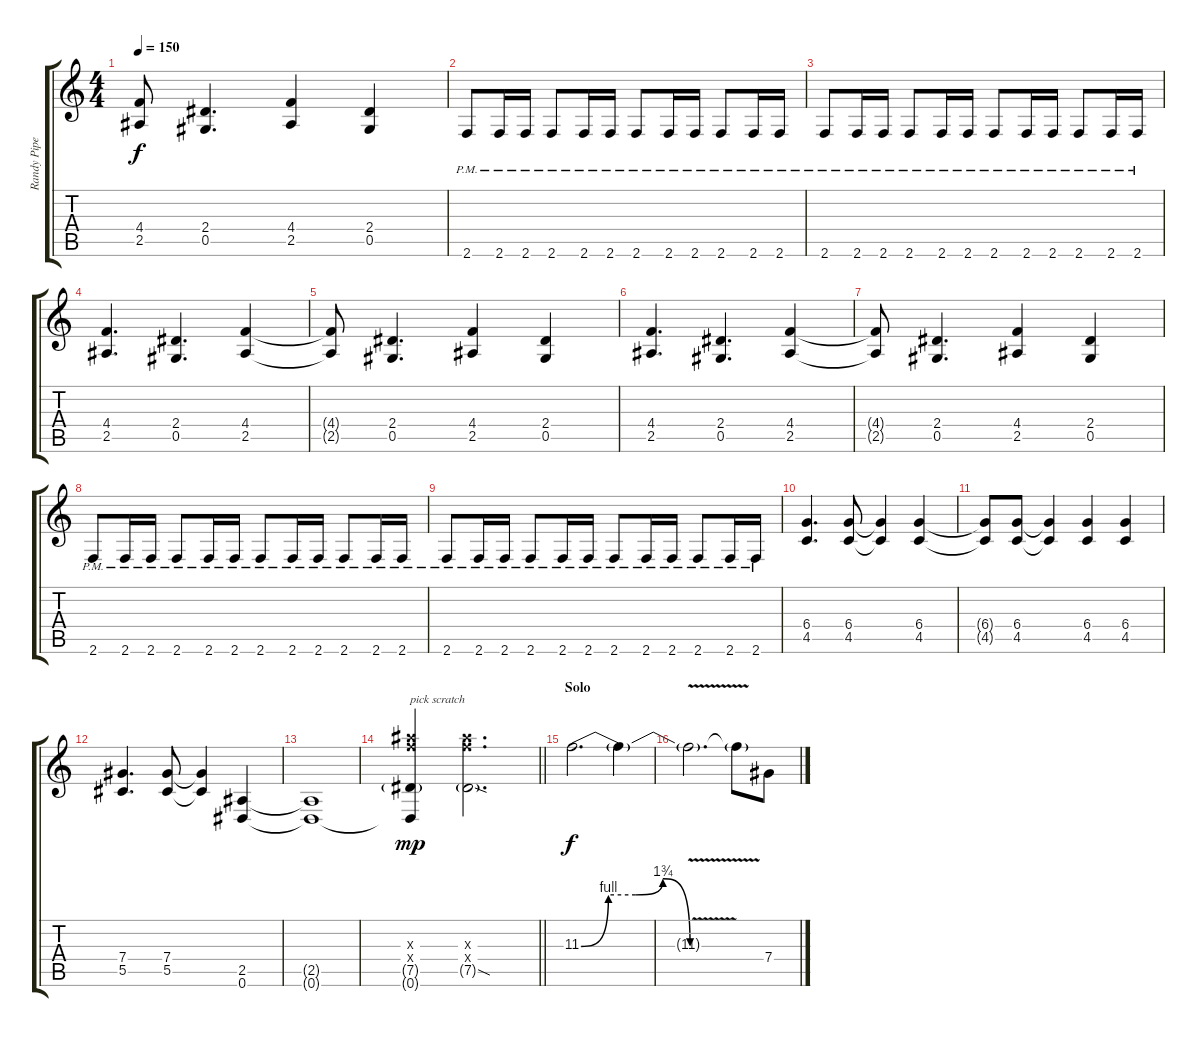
\track ("Randy Piper (rythm / solo)" "Randy Pipe") {instrument distortionguitar}
\staff {score tabs}
\tuning (Eb4 Bb3 Gb3 Db3 Ab2 Eb2) {hide}
\ts (4 4)
\tempo 150
\clef g2
\ks c
(4.4{t} 2.5{t}).8{dy f} (2.4 0.5).4{d} (4.4 2.5).4 (2.4 0.5).4 |
2.6{pm}.8 2.6{pm}.16 2.6{pm}.16 2.6{pm}.8 2.6{pm}.16 2.6{pm}.16 2.6{pm}.8 2.6{pm}.16 2.6{pm}.16 2.6{pm}.8 2.6{pm}.16 2.6{pm}.16 |
2.6{pm}.8 2.6{pm}.16 2.6{pm}.16 2.6{pm}.8 2.6{pm}.16 2.6{pm}.16 2.6{pm}.8 2.6{pm}.16 2.6{pm}.16 2.6{pm}.8 2.6{pm}.16 2.6{pm}.16 |
(4.4 2.5).4{d} (2.4 0.5).4{d} (4.4 2.5).4 |
(4.4{t} 2.5{t}).8 (2.4 0.5).4{d} (4.4 2.5).4 (2.4 0.5).4 |
(4.4 2.5).4{d} (2.4 0.5).4{d} (4.4 2.5).4 |
(4.4{t} 2.5{t}).8 (2.4 0.5).4{d} (4.4 2.5).4 (2.4 0.5).4 |
2.6{pm}.8 2.6{pm}.16 2.6{pm}.16 2.6{pm}.8 2.6{pm}.16 2.6{pm}.16 2.6{pm}.8 2.6{pm}.16 2.6{pm}.16 2.6{pm}.8 2.6{pm}.16 2.6{pm}.16 |
2.6{pm}.8 2.6{pm}.16 2.6{pm}.16 2.6{pm}.8 2.6{pm}.16 2.6{pm}.16 2.6{pm}.8 2.6{pm}.16 2.6{pm}.16 2.6{pm}.8 2.6{pm}.16 2.6{pm}.16 |
(6.4 4.5).4{d} (6.4 4.5).8 (6.4{t} 4.5{t}).4 (6.4 4.5).4 |
(6.4{t} 4.5{t}).8 (6.4 4.5).8 (6.4{t} 4.5{t}).4 (6.4 4.5).4 (6.4 4.5).4 |
(7.4 5.5).4{d} (7.4 5.5).8 (7.4{t} 5.5{t}).4 (2.5 0.6).4 |
(2.5{t} 0.6{t}).1 |
\barLineRight lightlight
(16.3{x} 16.4{x} 7.5{g} 0.6{t}).4{txt "pick scratch" dy mp} (16.3{x} 16.4{x} 7.5{sod g}).2{d} |
\section ("" "Solo")
11.3{be (custom 0 0 15 4 30 4 45 7 60 0)}.2{d dy f} 11.3{t}.4 |
11.3{v t}.2{d} 11.3{t}.8 7.4.8
